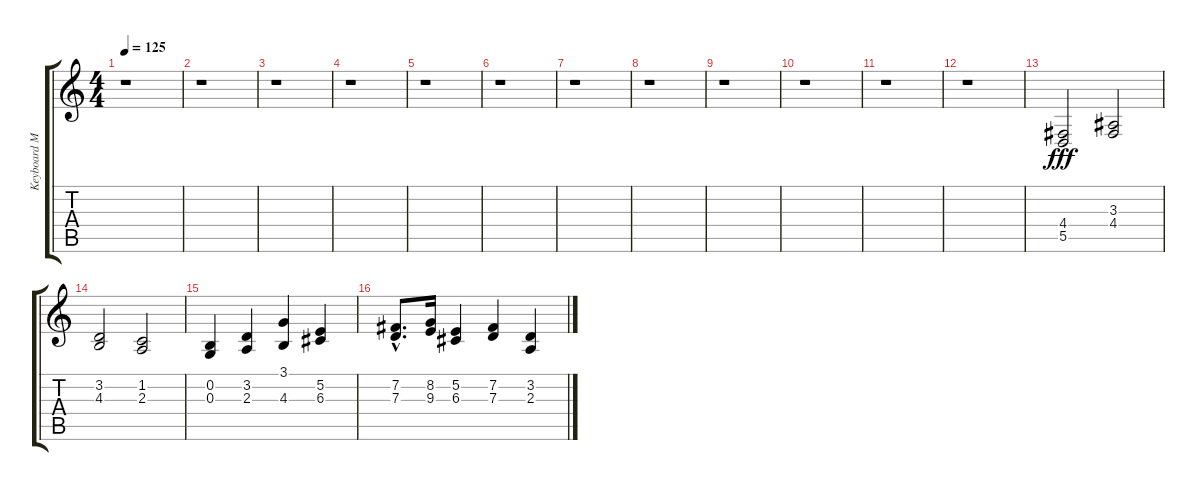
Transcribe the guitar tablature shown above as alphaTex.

\track ("Keyboard Melody" "Keyboard M") {instrument whistle}
\staff {score tabs}
\tuning (E4 B3 G3 D3 A2 E2) {hide}
\ts (4 4)
\tempo 125
\clef g2
\ks c
r.1{dy fff} |
r.1 |
r.1 |
r.1 |
r.1 |
r.1 |
r.1 |
r.1 |
r.1 |
r.1 |
r.1 |
r.1 |
(4.4 5.5).2{instrument lead2sawtooth} (3.3 4.4).2 |
(3.2 4.3).2 (1.2 2.3).2 |
(0.2 0.3).4 (3.2 2.3).4 (3.1 4.3).4 (5.2 6.3).4 |
(7.2{hac} 7.3{hac}).8{d} (8.2 9.3).16 (5.2 6.3).4 (7.2 7.3).4 (3.2 2.3).4
